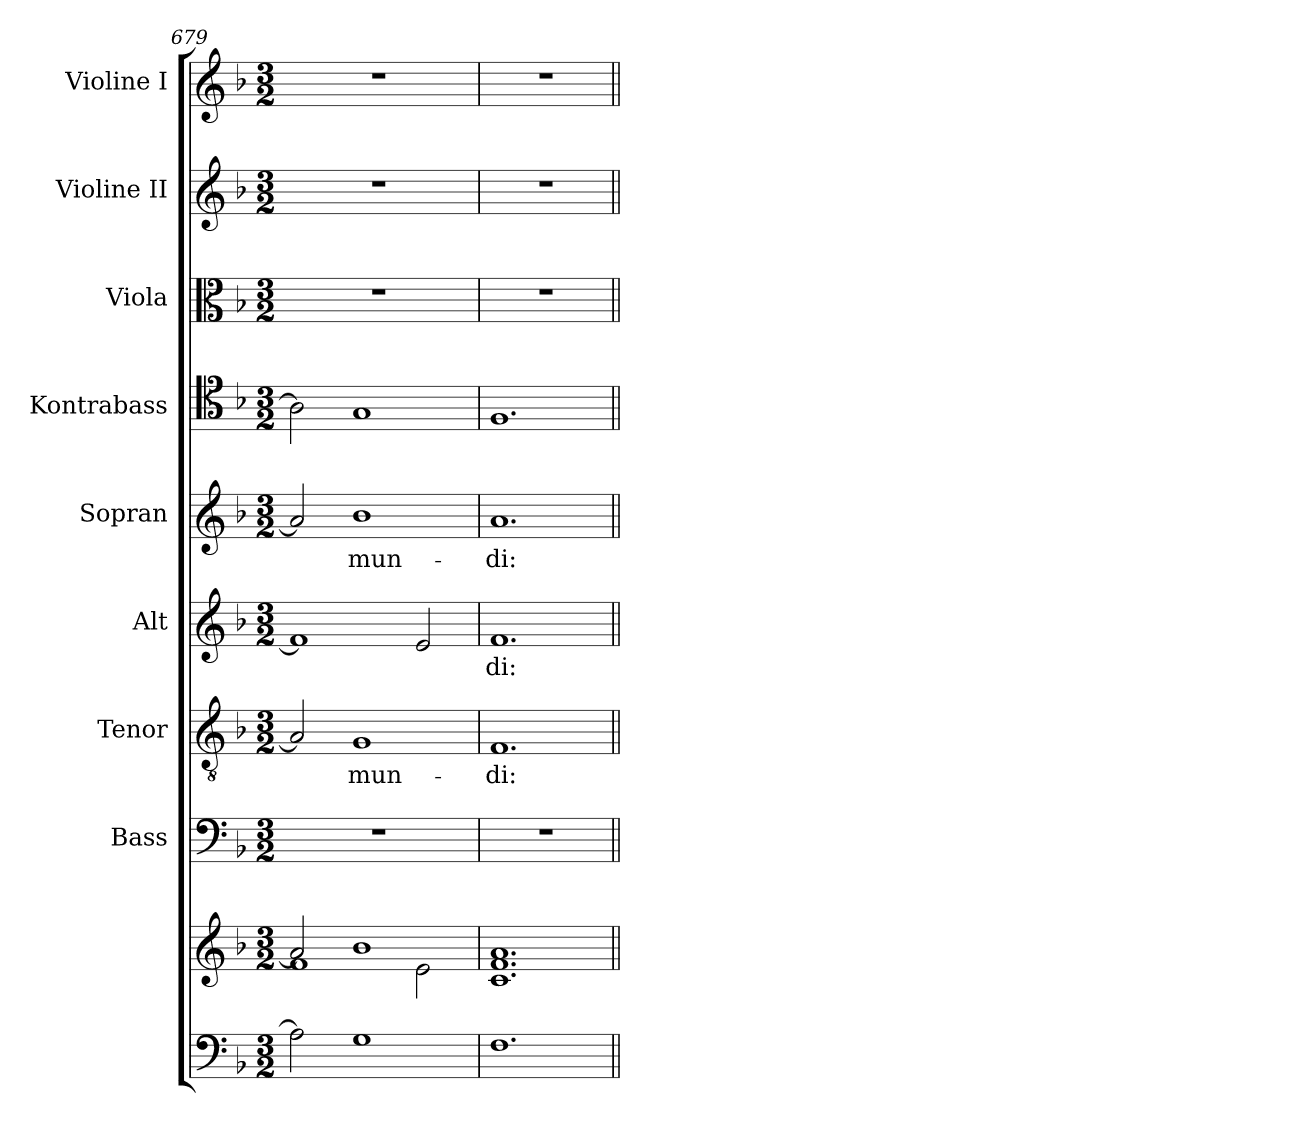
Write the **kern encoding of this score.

**kern	**kern	**kern	**kern	**text	**kern	**text	**kern	**text	**kern	**kern	**kern	**kern
*part9	*part9	*part8	*part7	*part7	*part6	*part6	*part5	*part5	*part4	*part3	*part2	*part1
*staff10	*staff9	*staff8	*staff7	*staff7	*staff6	*staff6	*staff5	*staff5	*staff4	*staff3	*staff2	*staff1
*	*	*I"Bass	*I"Tenor	*	*I"Alt	*	*I"Sopran	*	*I"Kontrabass	*I"Viola	*I"Violine II	*I"Violine I
*	*	*I'B.	*I'T.	*	*I'A.	*	*I'S.	*	*I'Kb.	*I'Vla.	*I'Vl. II	*I'Vl. I
!!LO:LB:g=z
*clefF4	*clefG2	*clefF4	*clefGv2	*	*clefG2	*	*clefG2	*	*clefC4	*clefC3	*clefG2	*clefG2
*	*	*	*	*	*	*	*	*	*ITrd7c12	*	*	*
*k[b-]	*k[b-]	*k[b-]	*k[b-]	*	*k[b-]	*	*k[b-]	*	*k[b-]	*k[b-]	*k[b-]	*k[b-]
*F:	*F:	*F:	*F:	*	*F:	*	*F:	*	*F:	*F:	*F:	*F:
*M3/2	*M3/2	*M3/2	*M3/2	*	*M3/2	*	*M3/2	*	*M3/2	*M3/2	*M3/2	*M3/2
=679	=679	=679	=679	=679	=679	=679	=679	=679	=679	=679	=679	=679
*	*^	*	*	*	*	*	*	*	*	*	*	*
2A\]	2a/]	1f	1.r	2A/]	.	1f]	.	2a/]	.	2AA\]	1.r	1.r	1.r
!	!	!	!	!	!LO:LY:b	!	!	!	!LO:LY:b	!	!	!	!
1G	1b-	.	.	1G	mun-	.	.	1b-	mun-	1GG	.	.	.
.	.	2e\	.	.	.	2e/	.	.	.	.	.	.	.
=680	=680	=680	=680	=680	=680	=680	=680	=680	=680	=680	=680	=680	=680
!	!	!	!	!	!LO:LY:b	!	!LO:LY:b	!	!LO:LY:b	!	!	!	!
*	*v	*v	*	*	*	*	*	*	*	*	*	*	*
1.F	1.c 1.f 1.a	1.r	1.F	-di:	1.f	-di:	1.a	-di:	1.FF	1.r	1.r	1.r
=||	=||	=||	=||	=||	=||	=||	=||	=||	=||	=||	=||	=||
*-	*-	*-	*-	*-	*-	*-	*-	*-	*-	*-	*-	*-
